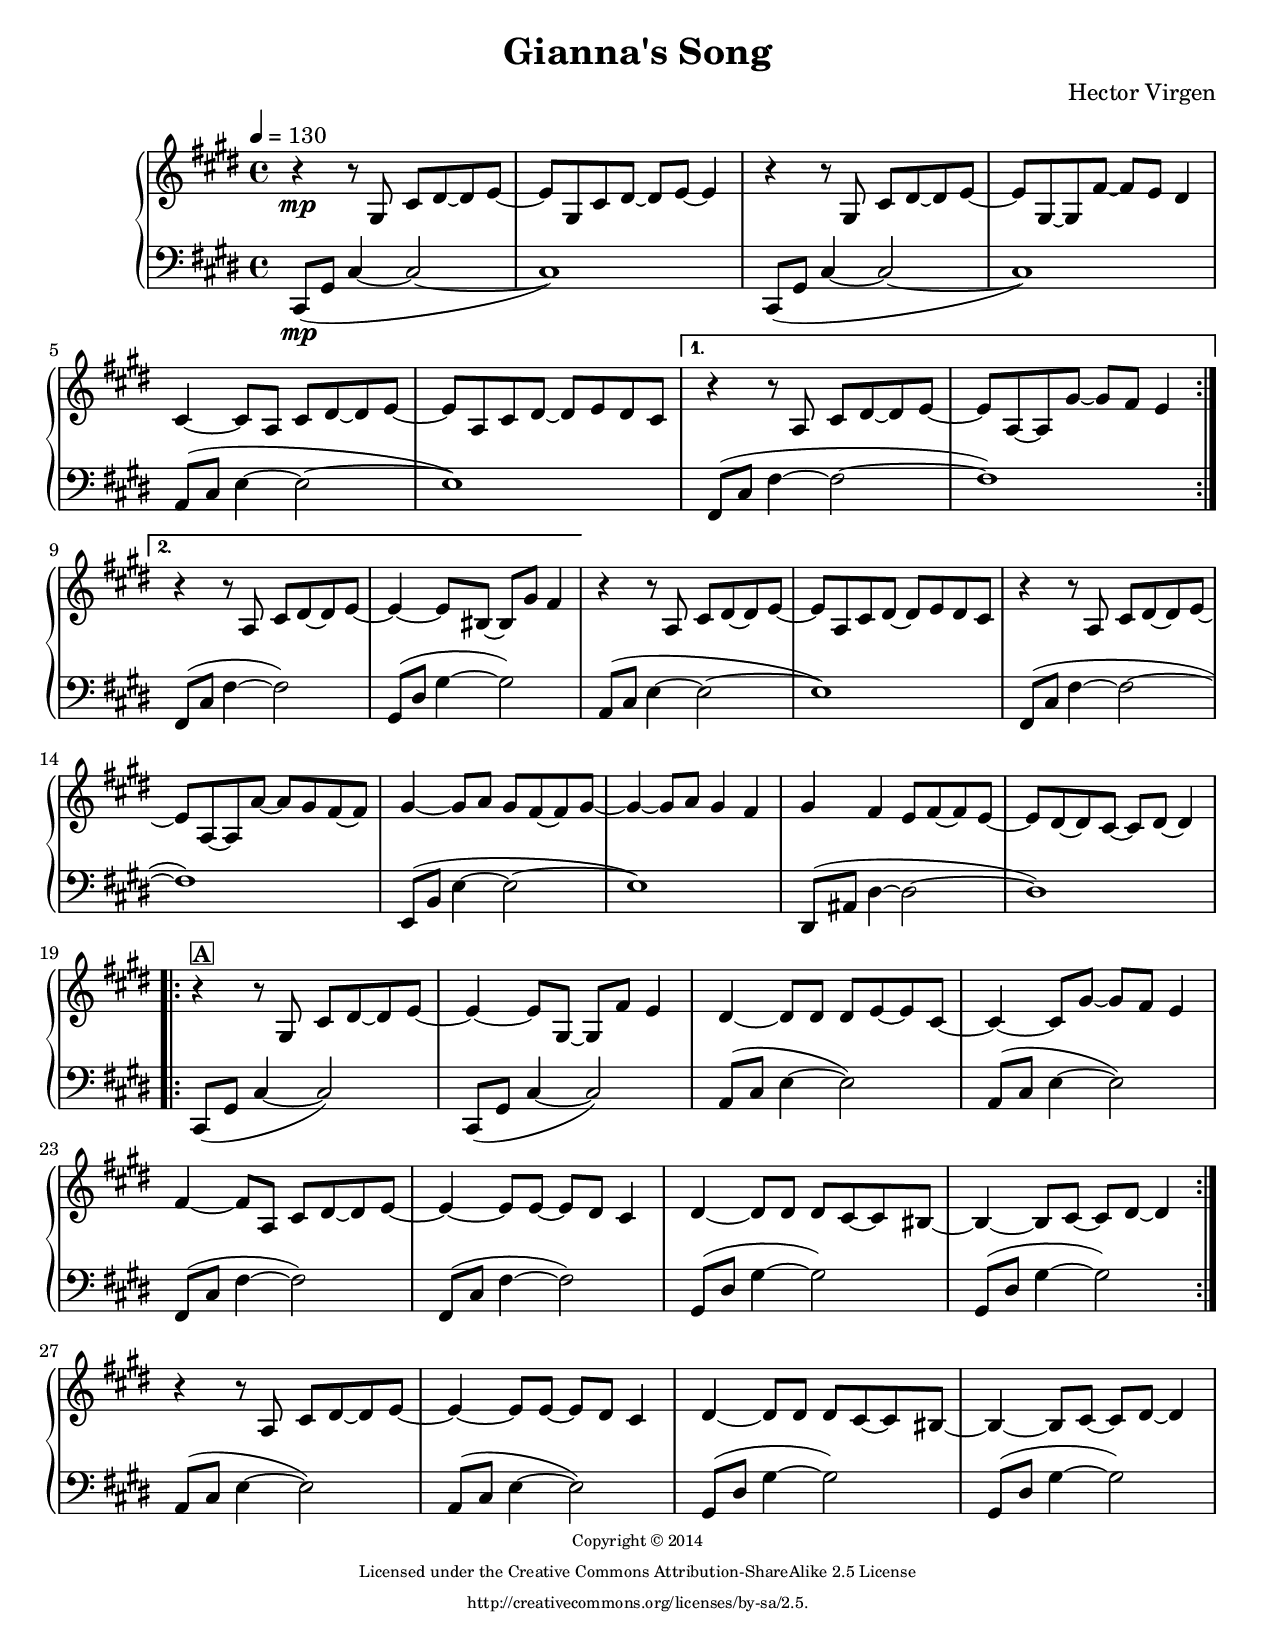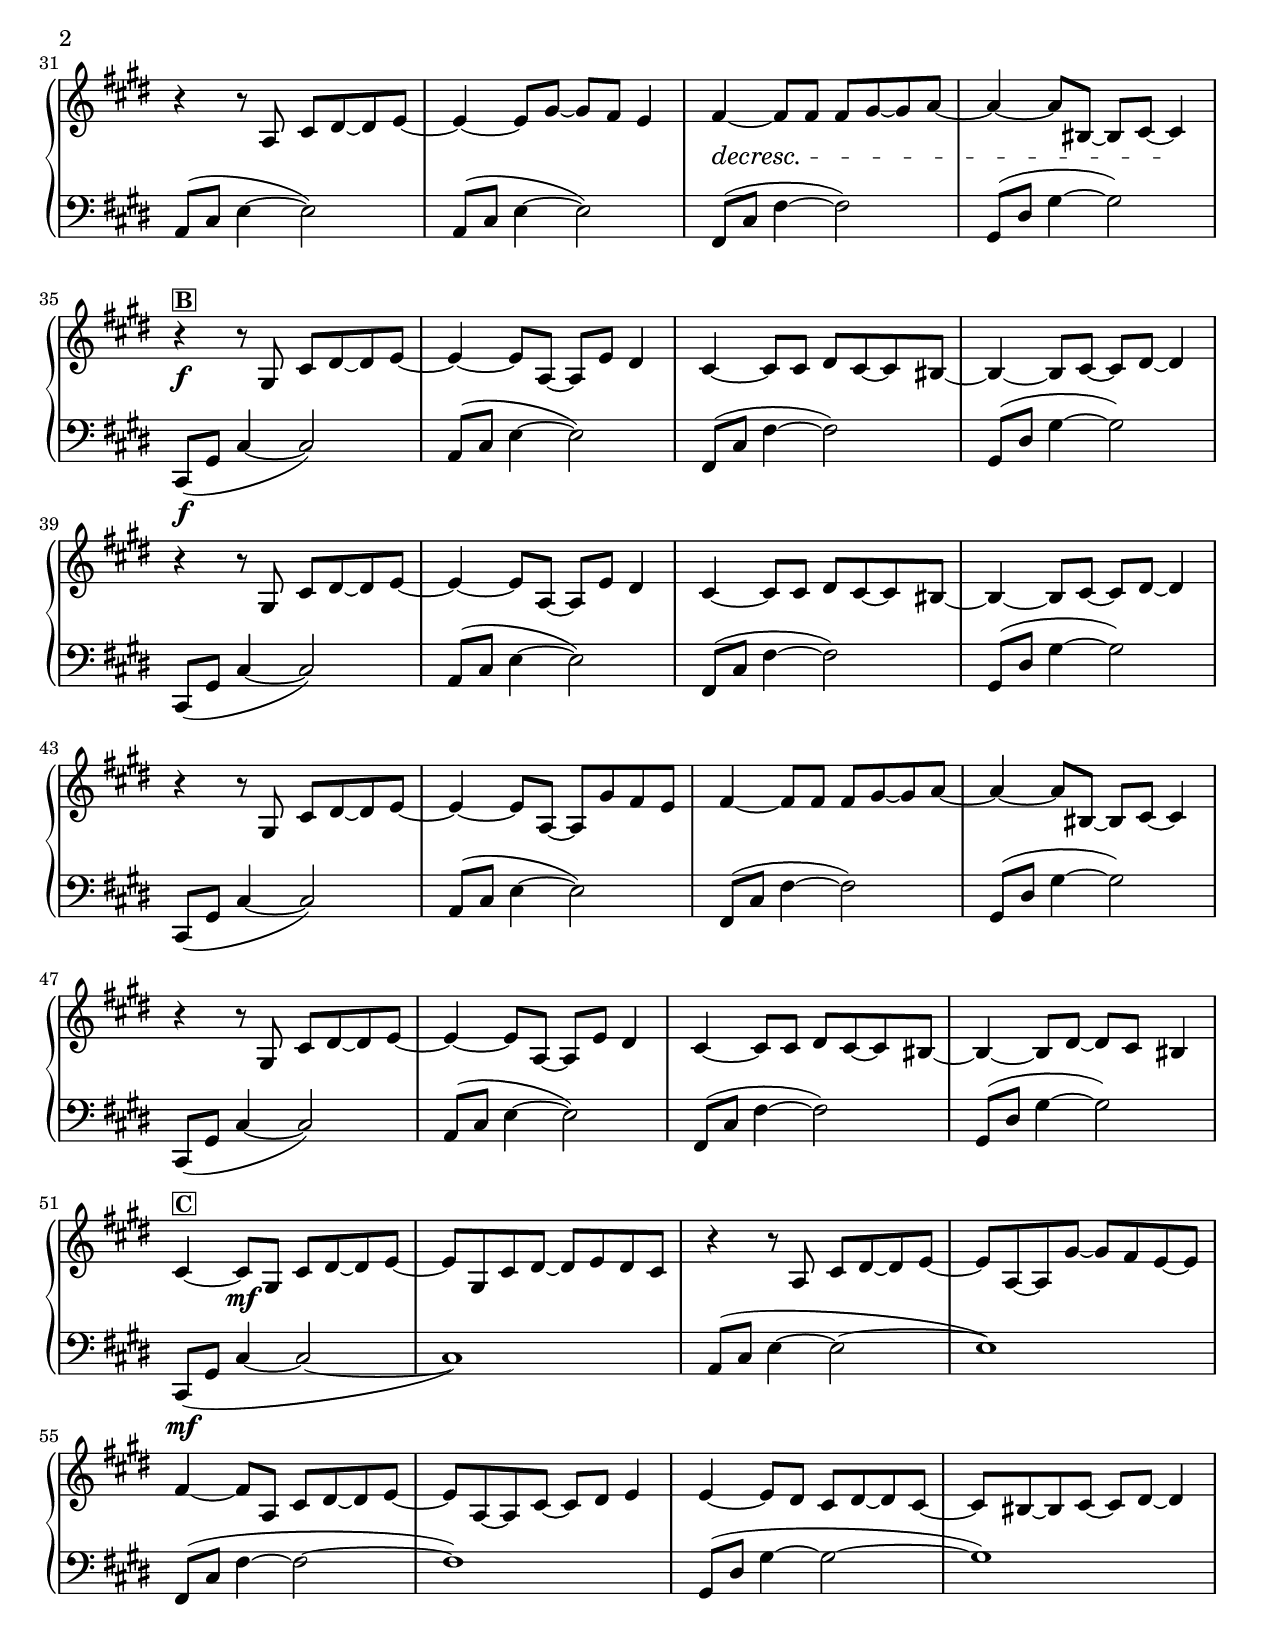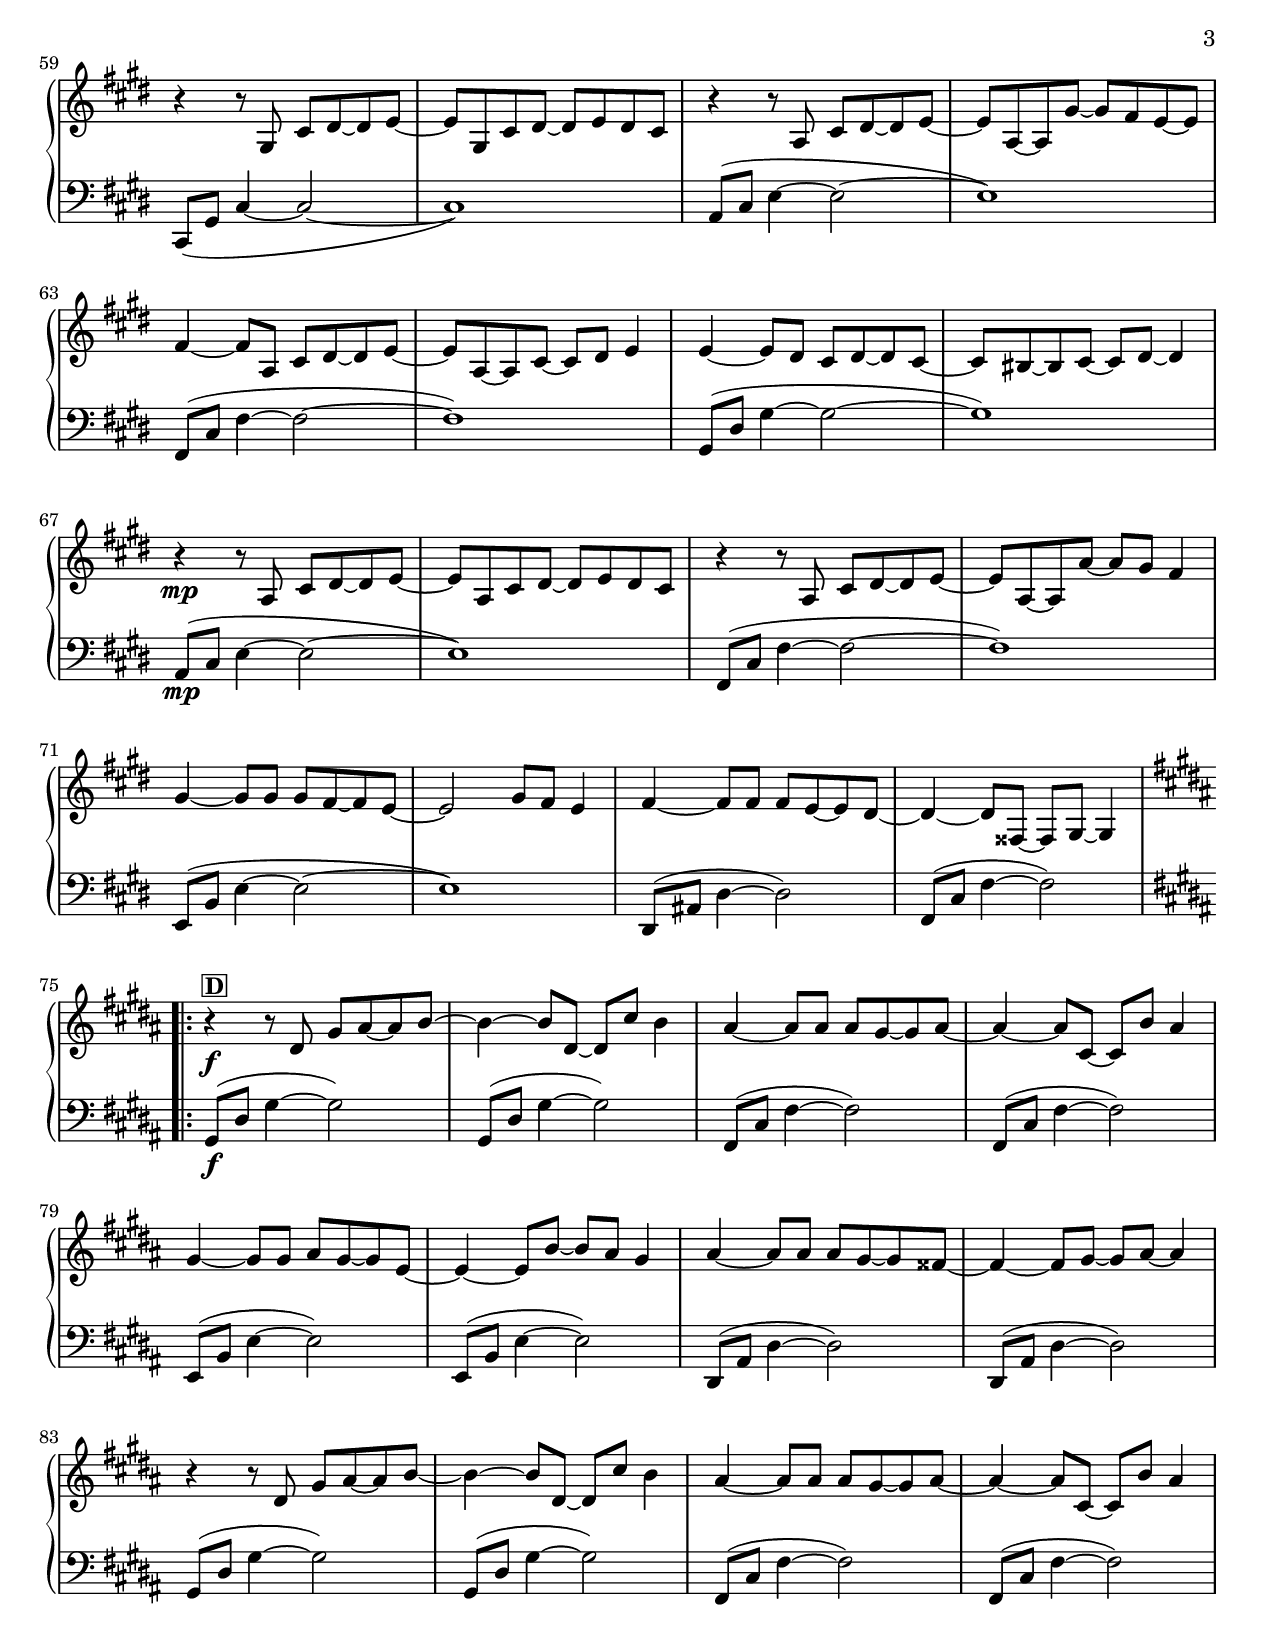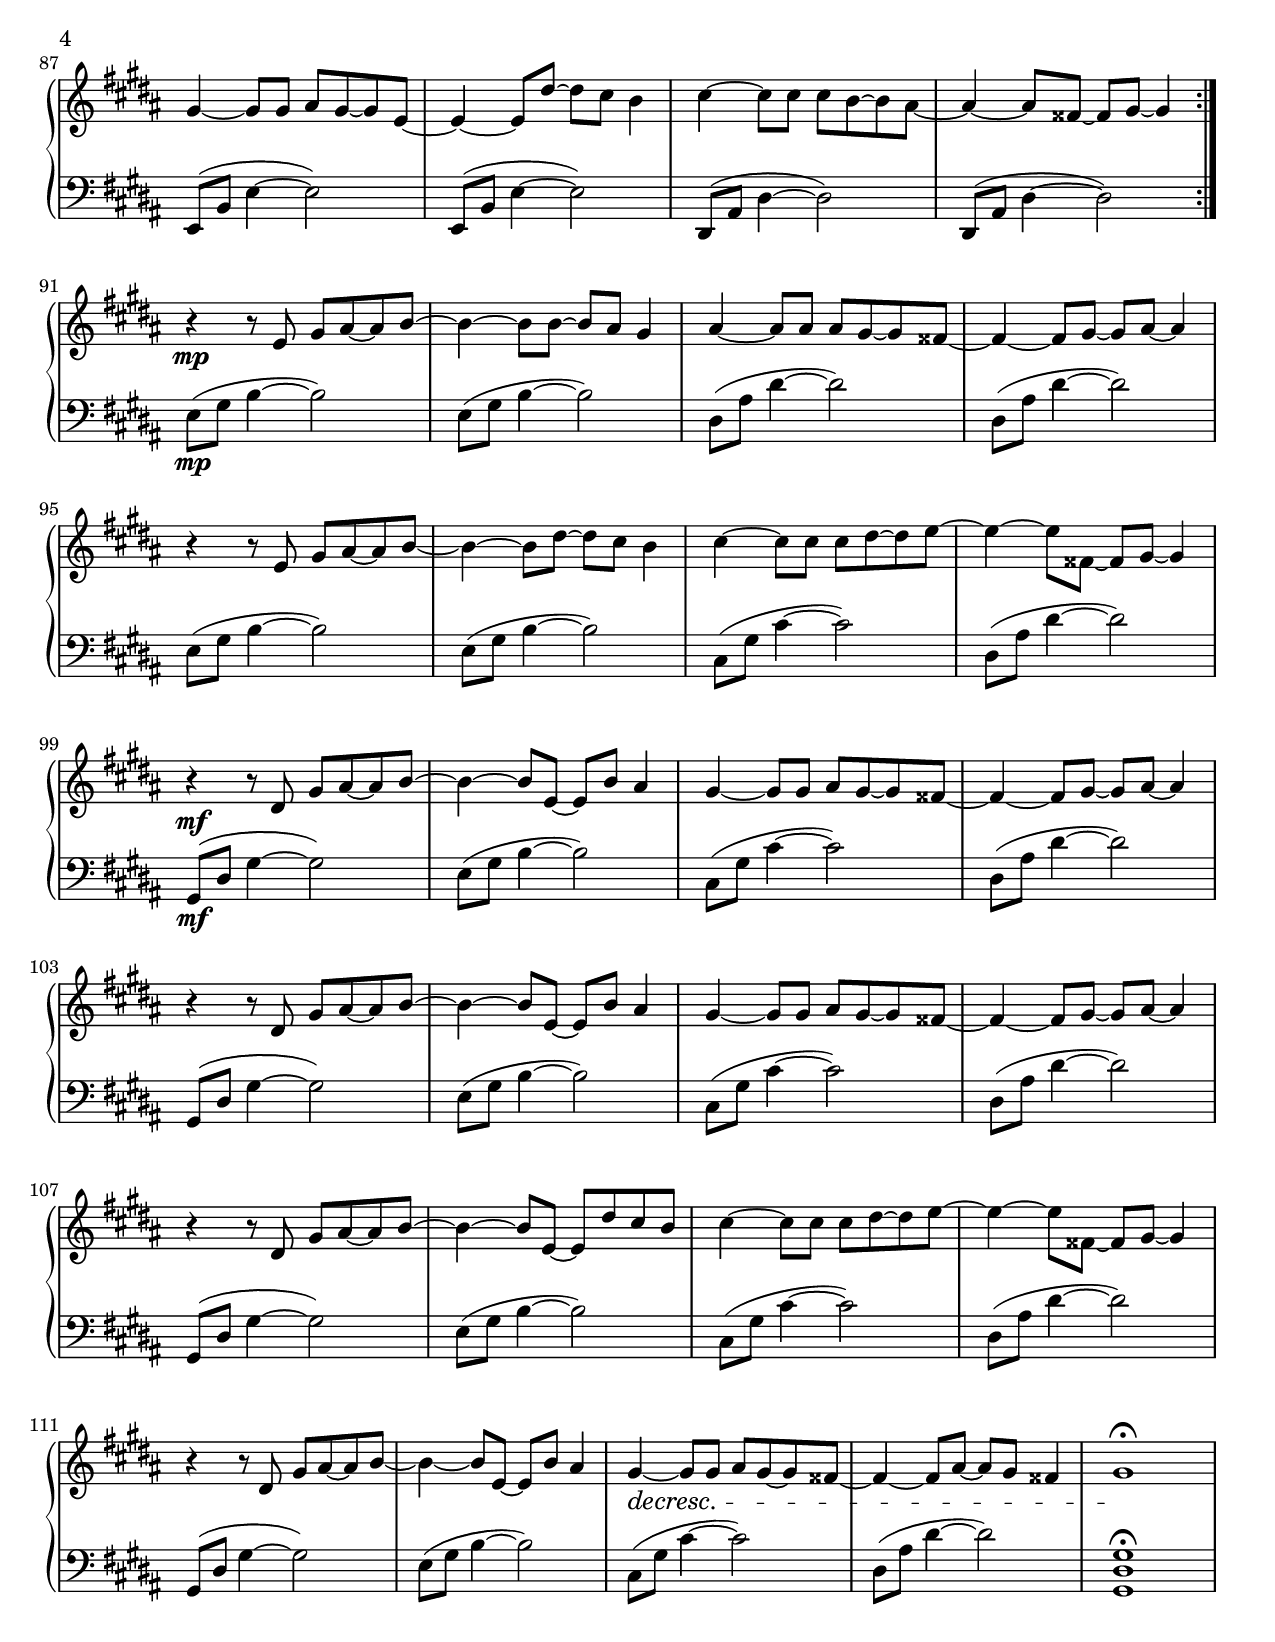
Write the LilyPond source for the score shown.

\version "2.10.16"

#(ly:set-option 'point-and-click #f)
#(set-default-paper-size "letter" )
#(set-global-staff-size 20 )

\header
{
    title = "Gianna's Song"
    composer = "Hector Virgen"

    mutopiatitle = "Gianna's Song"
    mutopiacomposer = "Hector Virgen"
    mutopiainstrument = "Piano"
    date = "2014"
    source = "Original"
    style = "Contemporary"
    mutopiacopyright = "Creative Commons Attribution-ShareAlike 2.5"

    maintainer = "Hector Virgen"
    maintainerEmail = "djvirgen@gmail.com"
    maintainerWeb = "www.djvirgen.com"
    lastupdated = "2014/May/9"

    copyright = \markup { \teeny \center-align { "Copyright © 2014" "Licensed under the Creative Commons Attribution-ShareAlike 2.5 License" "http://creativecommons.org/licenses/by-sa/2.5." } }
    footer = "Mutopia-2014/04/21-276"
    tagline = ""
}

\paper {
    %system-system-spacing = #'((basic-distance . 0.1) (padding . 2))
    system-system-spacing #'basic-distance = #8
    score-system-spacing =
        #'((basic-distance . 10)
        (minimum-distance . 4)
        (padding . 1)
        (stretchability . 10))
    ragged-last-bottom = ##f
    ragged-bottom = ##f
}

label =
#(define-music-function
     (parser location string)
     (string?)
   #{ <>^\markup \bold \box #string #})

\score
{

    \new PianoStaff <<
        \new Staff = "up" {
            \clef treble
            \key cis \minor
            \time 4/4
            \tempo 4=130
            \repeat volta 2 {
                r4\mp r8 gis cis' dis'~ dis' e'~       e' gis cis' dis'~ dis' e'~ e'4
                r4 r8 gis cis' dis'~ dis' e'~       e' gis~ gis fis'~ fis' e' dis'4
                cis'4~ cis'8 a cis' dis'~ dis' e'~ e' a cis' dis'~ dis' e' dis' cis'
            }
            \alternative {
                { r4 r8 a cis' dis'~ dis' e'~ e' a~ a gis'~ gis' fis' e'4 \break }
                { r4 r8 a cis' dis'~ dis' e'~ e'4~ e'8 bis~ bis gis' fis'4 }
            }

            r4 r8 a cis' dis'~ dis' e'~ e' a cis' dis'~ dis' e' dis' cis'
            r4 r8 a cis' dis'~ dis' e'~ e' a~ a a'~ a' gis' fis'~ fis'
            gis'4~ gis'8 a' gis' fis'~ fis' gis'8~ gis'4~ gis'8 a' gis'4 fis'
            gis' fis' e'8 fis'~ fis' e'~ e' dis'~ dis' cis'~ cis' dis'~ dis'4

            \break

            \label "A"
            \repeat volta 2 {
                r4 r8 gis cis' dis'~ dis' e'~               e'4~ e'8 gis~ gis fis' e'4
                dis'4~ dis'8 dis' dis' e'~ e' cis'~         cis'4~ cis'8 gis'~ gis' fis' e'4
                fis'4~ fis'8 a cis' dis'~ dis' e'~          e'4~ e'8 e'~ e' dis' cis'4
                dis'4~ dis'8 dis' dis' cis'~ cis' bis~      bis4~ bis8 cis'~ cis' dis'~ dis'4
            }

            \break

            r4 r8 a cis' dis'~ dis' e'~                 e'4~ e'8 e'~ e' dis' cis'4
            dis'4~ dis'8 dis' dis' cis'~ cis' bis~      bis4~ bis8 cis'~ cis' dis'~ dis'4
            r4 r8 a cis' dis'~ dis' e'~                 e'4~ e'8 gis'~ gis' fis' e'4
            fis'4~\decresc fis'8 fis' fis' gis'~ gis' a'~       a'4~ a'8 bis~ bis cis'~ cis'4\!

            \break

            \label "B"
            r4\f r8 gis cis' dis'~ dis' e'~               e'4~ e'8 a~ a e' dis'4
            cis'4~ cis'8 cis' dis' cis'~ cis' bis~      bis4~ bis8 cis'~ cis' dis'~ dis'4
            r4 r8 gis cis' dis'~ dis' e'~               e'4~ e'8 a~ a e' dis'4
            cis'4~ cis'8 cis' dis' cis'~ cis' bis~      bis4~ bis8 cis'~ cis' dis'~ dis'4

            \break

            r4 r8 gis cis' dis'~ dis' e'~               e'4~ e'8 a~ a gis' fis' e'
            fis'4~ fis'8 fis' fis' gis'~ gis' a'~       a'4~ a'8 bis~ bis cis'~ cis'4
            r4 r8 gis cis' dis'~ dis' e'~               e'4~ e'8 a~ a e' dis'4
            cis'4~ cis'8 cis' dis' cis'~ cis' bis~      bis4~ bis8 dis'~ dis' cis' bis4
            \break

            \label "C"
            cis'4~ cis'8\mf gis cis' dis'~ dis' e'~        e' gis cis' dis'~ dis' e' dis' cis'
            r4 r8 a cis' dis'~ dis' e'~                 e' a~ a gis'~ gis' fis' e'~ e'
            fis'4~ fis'8 a cis' dis'~ dis' e'~          e' a~ a cis'~ cis' dis' e'4
            e'4~ e'8 dis' cis' dis'~ dis' cis'~         cis' bis~ bis cis'~ cis' dis'~ dis'4

            \break
            r4 r8 gis cis' dis'~ dis' e'~               e' gis cis' dis'~ dis' e' dis' cis'
            r4 r8 a cis' dis'~ dis' e'~                 e' a~ a gis'~ gis' fis' e'~ e'
            fis'4~ fis'8 a cis' dis'~ dis' e'~          e' a~ a cis'~ cis' dis' e'4
            e'4~ e'8 dis' cis' dis'~ dis' cis'~         cis' bis~ bis cis'~ cis' dis'~ dis'4

            \break
            r4\mp r8 a cis' dis'~ dis' e'~                 e' a cis' dis'~ dis' e' dis' cis'
            r4 r8 a cis' dis'~ dis' e'~                 e' a~ a a'~ a' gis' fis'4
            gis'4~ gis'8 gis' gis' fis'~ fis' e'~       e'2 gis'8 fis' e'4
            fis'4~ fis'8 fis' fis' e'~ e' dis'~         dis'4 ~ dis'8 fisis~ fisis gis~ gis4

            \break
            \key gis \minor

            \repeat volta 2 {
                \label "D"
                r4\f r8 dis' gis' ais'~ ais' b'~              b'4~ b'8 dis'~ dis' cis'' b'4
                ais'4~ ais'8 ais' ais' gis'~ gis' ais'~     ais'4~ ais'8 cis'~ cis' b' ais'4
                gis'4~ gis'8 gis' ais' gis'~ gis' e'~       e'4~ e'8 b'~ b' ais' gis'4
                ais'4~ ais'8 ais' ais' gis'~ gis' fisis'~   fisis'4~ fisis'8 gis'~ gis' ais'~ ais'4
                \break
                r4 r8 dis' gis' ais'~ ais' b'~              b'4~ b'8 dis'~ dis' cis'' b'4
                ais'4~ ais'8 ais' ais' gis'~ gis' ais'~     ais'4~ ais'8 cis'~ cis' b' ais'4
                gis'4~ gis'8 gis' ais' gis'~ gis' e'~       e'4~ e'8 dis''~ dis'' cis'' b'4
                cis''4~ cis''8 cis'' cis'' b'~ b' ais'~     ais'4~ ais'8 fisis'~ fisis' gis'~ gis'4
            }

            \break

            \transpose cis gis {
                r4\mp r8 a cis' dis'~ dis' e'~                 e'4~ e'8 e'~ e' dis' cis'4
                dis'4~ dis'8 dis' dis' cis'~ cis' bis~      bis4~ bis8 cis'~ cis' dis'~ dis'4
                \break
                r4 r8 a cis' dis'~ dis' e'~                 e'4~ e'8 gis'~ gis' fis' e'4
                fis'4~ fis'8 fis' fis' gis'~ gis' a'~       a'4~ a'8 bis~ bis cis'~ cis'4

                \break

                r4\mf r8 gis cis' dis'~ dis' e'~               e'4~ e'8 a~ a e' dis'4
                cis'4~ cis'8 cis' dis' cis'~ cis' bis~      bis4~ bis8 cis'~ cis' dis'~ dis'4
                \break
                r4 r8 gis cis' dis'~ dis' e'~               e'4~ e'8 a~ a e' dis'4
                cis'4~ cis'8 cis' dis' cis'~ cis' bis~      bis4~ bis8 cis'~ cis' dis'~ dis'4
                \break
                r4 r8 gis cis' dis'~ dis' e'~               e'4~ e'8 a~ a gis' fis' e'
                fis'4~ fis'8 fis' fis' gis'~ gis' a'~       a'4~ a'8 bis~ bis cis'~ cis'4
                \break
                r4 r8 gis cis' dis'~ dis' e'~               e'4~ e'8 a~ a e' dis'4
                cis'4~\decresc cis'8 cis' dis' cis'~ cis' bis~      bis4~ bis8 dis'~ dis' cis' bis4

                cis'1\fermata\!
            }
        }

        \new Staff ="down" {
            \clef bass
            \key cis \minor
            \time 4/4
            %\set Staff.pedalSustainStyle = #'mixed
            \repeat volta 2 {
                cis,8\mp ( gis, cis4~ cis2~         cis1 )
                cis,8 ( gis, cis4~ cis2~            cis1 )
                a,8 ( cis e4~ e2~                   e1 )
            }
            \alternative {
                { fis,8 ( cis fis4~ fis2~           fis1 ) }
                { fis,8 ( cis fis4~ fis2 )          gis,8 ( dis gis4~ gis 2 ) }
            }

            a,8 ( cis e4~ e2~               e1 )
            fis,8 ( cis fis4~ fis2~         fis1 )
            e,8 ( b, e4~ e2~                e1 )
            dis,8 ( ais, dis4~ dis2~        dis1 )

            \repeat volta 2 {
                cis,8 ( gis, cis4~ cis2 )       cis,8 ( gis, cis4~ cis2 )
                a,8 ( cis e4~ e2 )              a,8 ( cis e4~ e2 )
                fis,8 ( cis fis4~ fis2 )        fis,8 ( cis fis4~ fis2 )
                gis,8 ( dis gis4~ gis 2 )       gis,8 ( dis gis4~ gis 2 )
            }

            a,8 ( cis e4~ e2 )              a,8 ( cis e4~ e2 )
            gis,8 ( dis gis4~ gis 2 )       gis,8 ( dis gis4~ gis 2 )
            a,8 ( cis e4~ e2 )              a,8 ( cis e4~ e2 )
            fis,8 ( cis fis4~ fis2 )        gis,8 ( dis gis4~ gis 2 )

            cis,8\f ( gis, cis4~ cis2 )     a,8 ( cis e4~ e2 )
            fis,8 ( cis fis4~ fis2 )        gis,8 ( dis gis4~ gis 2 )
            cis,8 ( gis, cis4~ cis2 )       a,8 ( cis e4~ e2 )
            fis,8 ( cis fis4~ fis2 )        gis,8 ( dis gis4~ gis 2 )

            cis,8 ( gis, cis4~ cis2 )       a,8 ( cis e4~ e2 )
            fis,8 ( cis fis4~ fis2 )        gis,8 ( dis gis4~ gis 2 )
            cis,8 ( gis, cis4~ cis2 )       a,8 ( cis e4~ e2 )
            fis,8 ( cis fis4~ fis2 )        gis,8 ( dis gis4~ gis 2 )

            cis,8\mf ( gis, cis4~ cis2~        cis1 )
            a,8 ( cis e4~ e2~               e1 )
            fis,8 ( cis fis4~ fis2~         fis1 )
            gis,8 ( dis gis4~ gis2~         gis1 )

            cis,8 ( gis, cis4~ cis2~        cis1 )
            a,8 ( cis e4~ e2~               e1 )
            fis,8 ( cis fis4~ fis2~         fis1 )
            gis,8 ( dis gis4~ gis2~         gis1 )

            a,8\mp ( cis e4~ e2~               e1 )
            fis,8 ( cis fis4~ fis2~         fis1 )
            e,8 ( b, e4~ e2~                e1 )
            dis,8 ( ais, dis4~ dis2 )       fis,8 ( cis fis4~ fis2 )

            \key gis \minor

            \repeat volta 2 {
                gis,8\f ( dis gis4~ gis2 )        gis,8 ( dis gis4~ gis2 )
                fis,8 ( cis fis4~ fis2 )        fis,8 ( cis fis4~ fis2 )
                e,8 ( b, e4~ e2 )               e,8 ( b, e4~ e2 )
                dis,8 ( ais, dis4~ dis2 )       dis,8 ( ais, dis4~ dis2 )

                gis,8 ( dis gis4~ gis2 )        gis,8 ( dis gis4~ gis2 )
                fis,8 ( cis fis4~ fis2 )        fis,8 ( cis fis4~ fis2 )
                e,8 ( b, e4~ e2 )               e,8 ( b, e4~ e2 )
                dis,8 ( ais, dis4~ dis2 )       dis,8 ( ais, dis4~ dis2 )
            }

            \transpose cis gis {
                a,8\mp ( cis e4~ e2 )              a,8 ( cis e4~ e2 )
                gis,8 ( dis gis4~ gis 2 )       gis,8 ( dis gis4~ gis 2 )
                a,8 ( cis e4~ e2 )              a,8 ( cis e4~ e2 )
                fis,8 ( cis fis4~ fis2 )        gis,8 ( dis gis4~ gis 2 )

                cis,8\mf ( gis, cis4~ cis2 )       a,8 ( cis e4~ e2 )
                fis,8 ( cis fis4~ fis2 )        gis,8 ( dis gis4~ gis 2 )
                cis,8 ( gis, cis4~ cis2 )       a,8 ( cis e4~ e2 )
                fis,8 ( cis fis4~ fis2 )        gis,8 ( dis gis4~ gis 2 )
                cis,8 ( gis, cis4~ cis2 )       a,8 ( cis e4~ e2 )
                fis,8 ( cis fis4~ fis2 )        gis,8 ( dis gis4~ gis 2 )
                cis,8 ( gis, cis4~ cis2 )       a,8 ( cis e4~ e2 )
                fis,8 ( cis fis4~ fis2 )        gis,8 ( dis gis4~ gis 2 )

                < cis, gis, cis >1\fermata
            }
        }
    >>

    \layout {
        \context {
          \Score
          \override SpacingSpanner.common-shortest-duration =
            #(ly:make-moment 1/2)
        }
    }

    \midi {
        \tempo 4 = 130
    }
}
